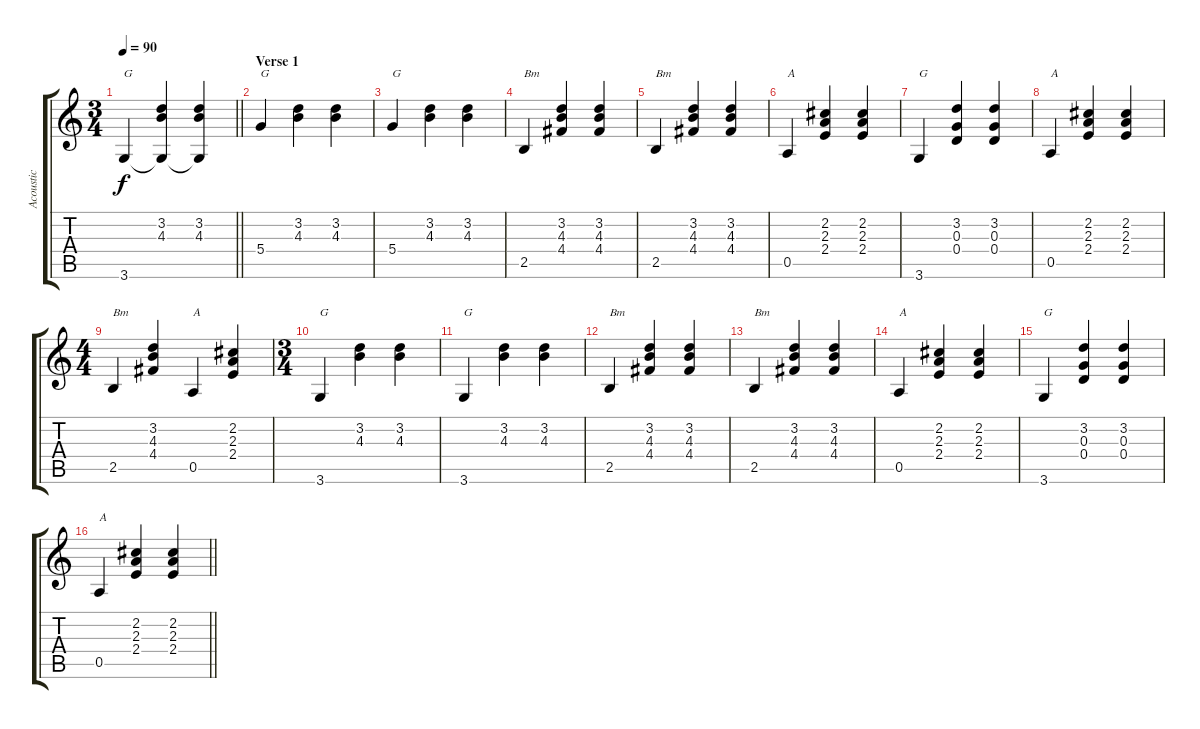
\track ("Acoustic" "Acoustic") {instrument acousticguitarsteel}
\staff {score tabs}
\tuning (E4 B3 G3 D3 A2 E2) {hide}
\ts (3 4)
\tempo 90
\clef g2
\barLineRight lightlight
\ks c
3.6.4{txt "G" dy f} (3.2 4.3 3.6{t}).4 (3.2 4.3 3.6{t}).4 |
\section ("" "Verse 1")
5.4.4{txt "G"} (3.2 4.3).4 (3.2 4.3).4 |
5.4.4{txt "G"} (3.2 4.3).4 (3.2 4.3).4 |
2.5.4{txt "Bm"} (3.2 4.3 4.4).4 (3.2 4.3 4.4).4 |
2.5.4{txt "Bm"} (3.2 4.3 4.4).4 (3.2 4.3 4.4).4 |
0.5.4{txt "A"} (2.2 2.3 2.4).4 (2.2 2.3 2.4).4 |
3.6.4{txt "G"} (3.2 0.3 0.4).4 (3.2 0.3 0.4).4 |
0.5.4{txt "A"} (2.2 2.3 2.4).4 (2.2 2.3 2.4).4 |
\ts (4 4)
2.5.4{txt "Bm"} (3.2 4.3 4.4).4 0.5.4{txt "A"} (2.2 2.3 2.4).4 |
\ts (3 4)
3.6.4{txt "G"} (3.2 4.3).4 (3.2 4.3).4 |
3.6.4{txt "G"} (3.2 4.3).4 (3.2 4.3).4 |
2.5.4{txt "Bm"} (3.2 4.3 4.4).4 (3.2 4.3 4.4).4 |
2.5.4{txt "Bm"} (3.2 4.3 4.4).4 (3.2 4.3 4.4).4 |
0.5.4{txt "A"} (2.2 2.3 2.4).4 (2.2 2.3 2.4).4 |
3.6.4{txt "G"} (3.2 0.3 0.4).4 (3.2 0.3 0.4).4 |
\barLineRight lightlight
0.5.4{txt "A"} (2.2 2.3 2.4).4 (2.2 2.3 2.4).4
